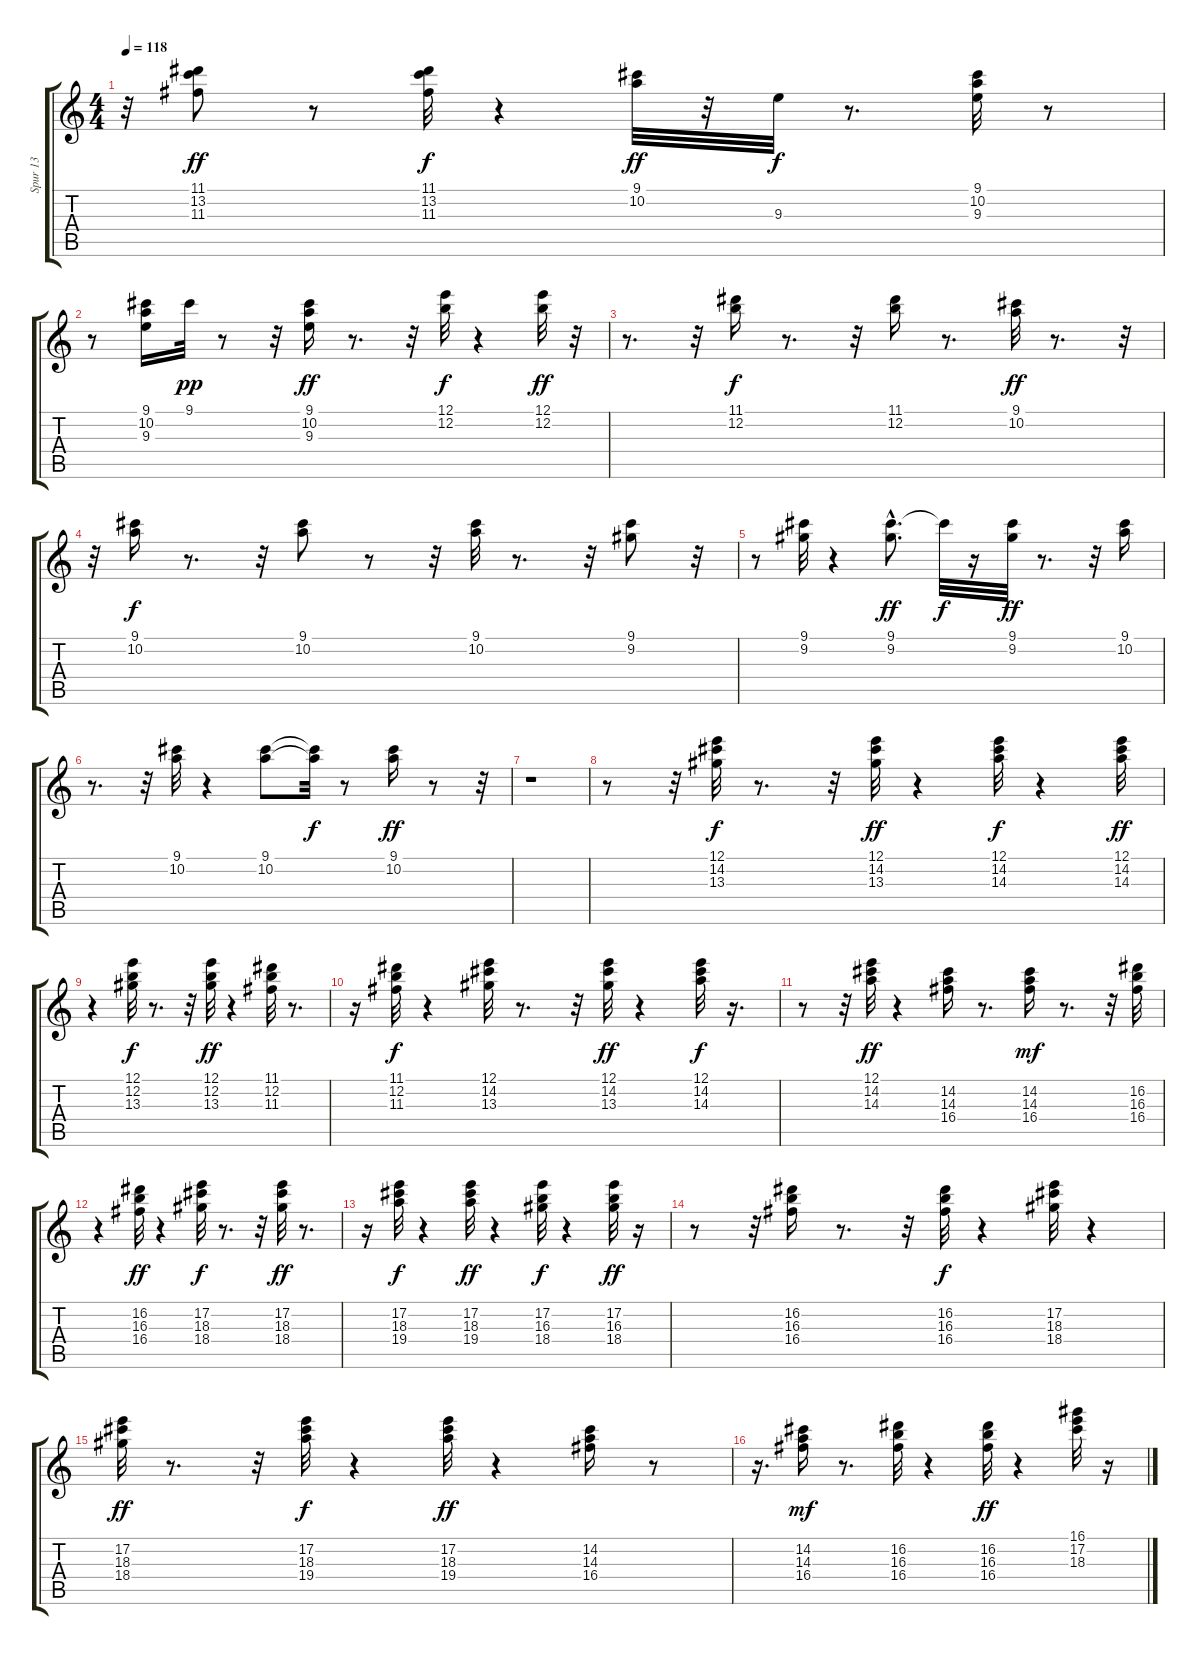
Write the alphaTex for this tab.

\track ("Spur 13" "Spur 13") {instrument electricguitarjazz}
\staff {score tabs}
\tuning (E4 B3 G3 D3 A2 E2) {hide}
\ts (4 4)
\tempo 118
\clef g2
\ks c
r.32{dy f} (11.1 13.2 11.3).8{dy ff} r.8 (11.1 13.2 11.3).32{dy f} r.4 (9.1 10.2).32{dy ff} r.32 9.3.32{dy f} r.8{d} (9.1 10.2 9.3).32 r.8 |
r.8 (9.1 10.2 9.3).16 9.1.32{dy pp} r.8 r.32 (9.1 10.2 9.3).16{dy ff} r.8{d} r.32 (12.1 12.2).32{dy f} r.4 (12.1 12.2).32{dy ff} r.32 |
r.8{d} r.32 (11.1 12.2).16{dy f} r.8{d} r.32 (11.1 12.2).16 r.8{d} (9.1 10.2).32{dy ff} r.8{d} r.32 |
r.32 (9.1 10.2).16{dy f} r.8{d} r.32 (9.1 10.2).8 r.8 r.32 (9.1 10.2).32 r.8{d} r.32 (9.1 9.2).8 r.32 |
r.8 (9.1 9.2).32 r.4 (9.1{hac} 9.2{hac}).8{d dy ff} 9.1{t}.32{dy f} r.16 (9.1 9.2).32{dy ff} r.8{d} r.32 (9.1 10.2).16 |
r.8{d} r.32 (9.1 10.2).32 r.4 (9.1 10.2).8 (9.1{t} 10.2{t}).32{dy f} r.8 (9.1 10.2).16{dy ff} r.8 r.32 |
r.1 |
r.8 r.32 (12.1 14.2 13.3).32{dy f} r.8{d} r.32 (12.1 14.2 13.3).32{dy ff} r.4 (12.1 14.2 14.3).32{dy f} r.4 (12.1 14.2 14.3).32{dy ff} |
r.4 (12.1 12.2 13.3).32{dy f} r.8{d} r.32 (12.1 12.2 13.3).32{dy ff} r.4 (11.1 12.2 11.3).32 r.8{d} |
r.16 (11.1 12.2 11.3).32{dy f} r.4 (12.1 14.2 13.3).32 r.8{d} r.32 (12.1 14.2 13.3).32{dy ff} r.4 (12.1 14.2 14.3).32{dy f} r.16{d} |
r.8 r.32 (12.1 14.2 14.3).32{dy ff} r.4 (14.2 14.3 16.4).16 r.8{d} (14.2 14.3 16.4).16{dy mf} r.8{d} r.32 (16.2 16.3 16.4).32 |
r.4 (16.2 16.3 16.4).32{dy ff} r.4 (17.2 18.3 18.4).32{dy f} r.8{d} r.32 (17.2 18.3 18.4).32{dy ff} r.8{d} |
r.16 (17.2 18.3 19.4).32{dy f} r.4 (17.2 18.3 19.4).32{dy ff} r.4 (17.2 16.3 18.4).32{dy f} r.4 (17.2 16.3 18.4).32{dy ff} r.16 |
r.8 r.32 (16.2 16.3 16.4).16 r.8{d} r.32 (16.2 16.3 16.4).32{dy f} r.4 (17.2 18.3 18.4).32 r.4 |
(17.2 18.3 18.4).32{dy ff volume 9} r.8{d} r.32 (17.2 18.3 19.4).32{dy f volume 9} r.4 (17.2 18.3 19.4).32{dy ff volume 7} r.4 (14.2 14.3 16.4).16{volume 7} r.8 |
r.16{d} (14.2 14.3 16.4).16{dy mf volume 6} r.8{d} (16.2 16.3 16.4).32{volume 6} r.4 (16.2 16.3 16.4).32{dy ff volume 4} r.4 (16.1 17.2 18.3).32{volume 4} r.16
